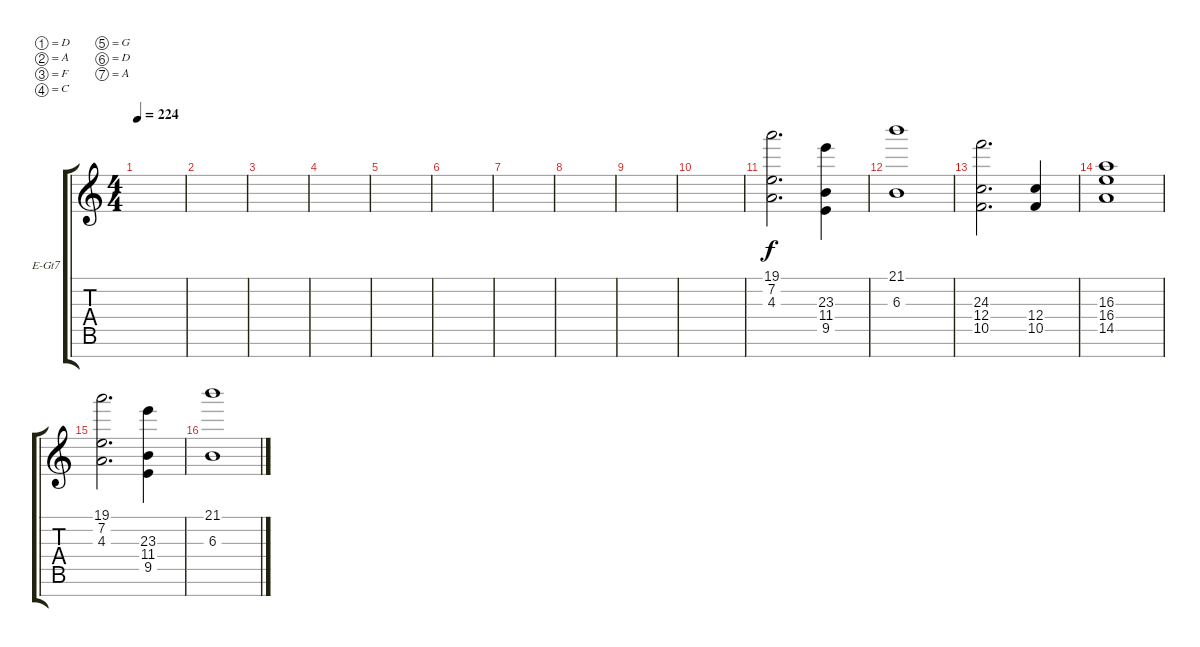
\defaultSystemsLayout 4
\bracketExtendMode groupsimilarinstruments
\firstSystemTrackNameOrientation horizontal
\otherSystemsTrackNameOrientation horizontal
\track ("synth" "E-Gt7") {instrument distortionguitar}
\staff {score tabs}
\tuning (D4 A3 F3 C3 G2 D2 A1)
\ts (4 4)
\tempo 224
\clef g2
\scale
0.395904
\ks c
|
\scale
0.208191 |
\scale
0.395904 |
\scale
0.333333 |
\scale
0.333333 |
\scale
0.333333 |
\scale
0.333333 |
\scale
0.333333 |
\scale
0.333333 |
\scale
0.333333 |
\scale
0.333333 (4.3 7.2 19.1).2{d} (9.5 11.4 23.3).4 |
\scale
0.333333 (6.3 21.1).1 |
\scale
0.333333 (10.5 24.3 12.4).2{d} (10.5 12.4).4 |
\scale
0.333333 (14.5 16.4 16.3).1 |
\scale
0.333333 (4.3 7.2 19.1).2{d} (9.5 11.4 23.3).4 |
\scale
0.333333 (6.3 21.1).1
